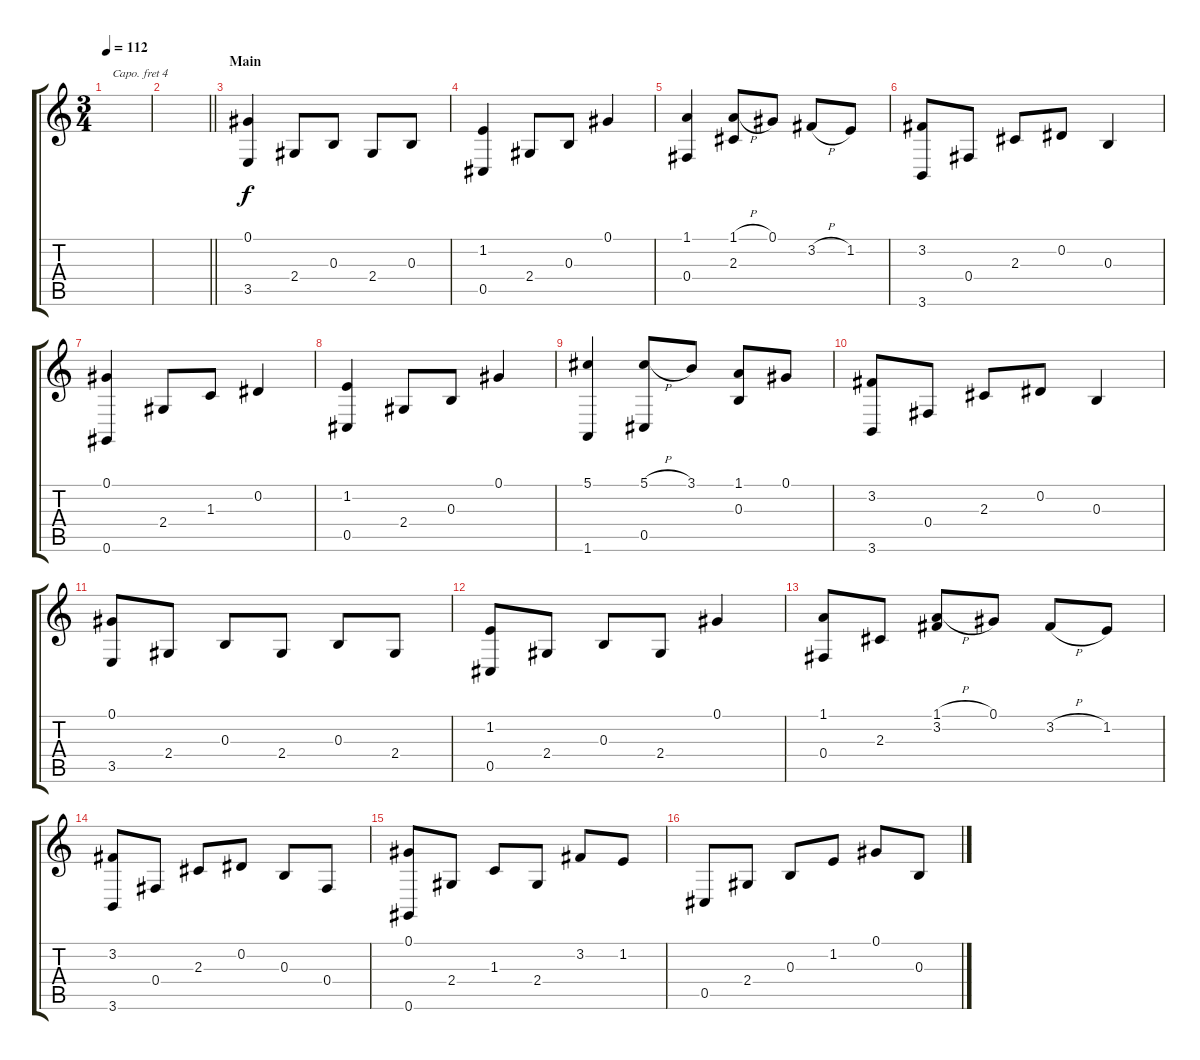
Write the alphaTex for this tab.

\track "" {instrument acousticgrandpiano}
\staff {score tabs}
\capo 4
\tuning (E4 B3 G3 D3 A2 E2) {hide}
\ts (3 4)
\tempo 112
\clef g2
\ks c
|
\barLineRight lightlight
|
\section ("" "Main")
(0.1 3.5).4 2.4.8 0.3.8 2.4.8 0.3.8 |
(1.2 0.5).4 2.4.8 0.3.8 0.1.4 |
(1.1 0.4).4 (1.1{h} 2.3).8 0.1.8 3.2{h}.8 1.2.8 |
(3.2 3.6).8 0.4.8 2.3.8 0.2.8 0.3.4 |
(0.1 0.6).4 2.4.8 1.3.8 0.2.4 |
(1.2 0.5).4 2.4.8 0.3.8 0.1.4 |
(5.1 1.6).4 (5.1{h} 0.5).8 3.1.8 (1.1 0.3).8 0.1.8 |
(3.2 3.6).8 0.4.8 2.3.8 0.2.8 0.3.4 |
(0.1 3.5).8 2.4.8 0.3.8 2.4.8 0.3.8 2.4.8 |
(1.2 0.5).8 2.4.8 0.3.8 2.4.8 0.1.4 |
(1.1 0.4).8 2.3.8 (1.1{h} 3.2).8 0.1.8 3.2{h}.8 1.2.8 |
(3.2 3.6).8 0.4.8 2.3.8 0.2.8 0.3.8 0.4.8 |
(0.1 0.6).8 2.4.8 1.3.8 2.4.8 3.2.8 1.2.8 |
0.5.8 2.4.8 0.3.8 1.2.8 0.1.8 0.3.8
